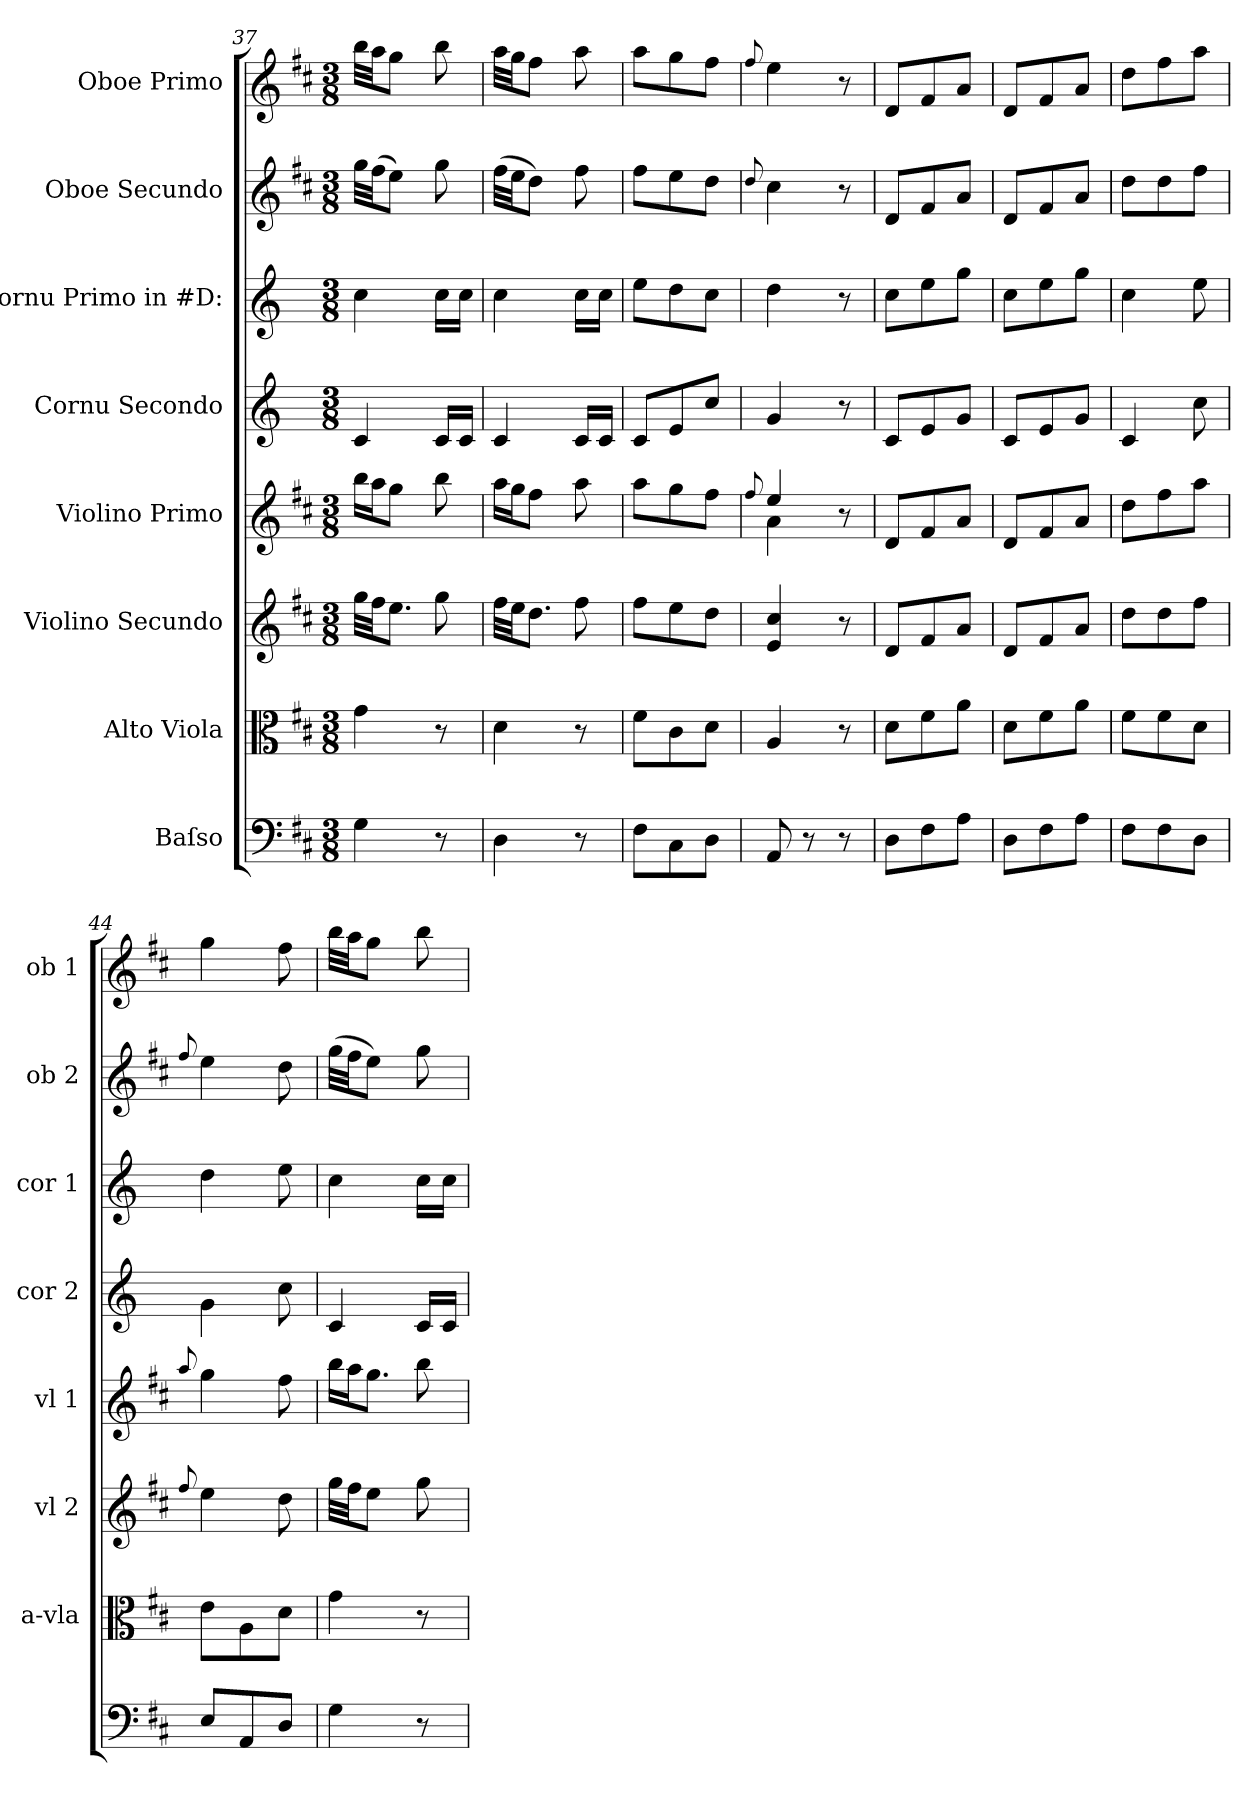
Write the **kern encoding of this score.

**kern	**kern	**kern	**kern	**kern	**kern	**kern	**kern
*part8	*part7	*part6	*part5	*part4	*part3	*part2	*part1
*staff8	*staff7	*staff6	*staff5	*staff4	*staff3	*staff2	*staff1
*I"Baſso	*I"Alto Viola	*I"Violino Secundo	*I"Violino Primo	*I"Cornu Secondo	*I"Cornu Primo in #D:	*I"Oboe Secundo	*I"Oboe Primo
*	*I'a-vla	*I'vl 2	*I'vl 1	*I'cor 2	*I'cor 1	*I'ob 2	*I'ob 1
*clefF4	*clefC3	*clefG2	*clefG2	*clefG2	*clefG2	*clefG2	*clefG2
*	*	*	*	*ITrd6c10	*ITrd6c10	*	*
*k[f#c#]	*k[f#c#]	*k[f#c#]	*k[f#c#]	*k[f#c#]	*k[f#c#]	*k[f#c#]	*k[f#c#]
*D:	*D:	*D:	*D:	*D:	*D:	*D:	*D:
*M3/8	*M3/8	*M3/8	*M3/8	*M3/8	*M3/8	*M3/8	*M3/8
=37	=37	=37	=37	=37	=37	=37	=37
!	!	!	!LO:N:vis=16	!	!	!	!
4G\	4g\	32gg\LLL	32bb\LL	4D/	4d\	32gg\LLL	32bb\LLL
!	!	!	!LO:N:vis=16	!	!	!	!
.	.	32ff#\JJ	32aa\J	.	.	(32ff#\JJ	32aa\JJ
!	!	!	!LO:N:vis=8	!	!	!LO:N:vis=8	!LO:N:vis=8
.	.	8.ee\J	8.gg\J	.	.	8.ee\J)	8.gg\J
8r	8r	8gg\	8bb\	16D/LL	16d\LL	8gg\	8bb\
.	.	.	.	16D/JJ	16d\JJ	.	.
=38	=38	=38	=38	=38	=38	=38	=38
!	!	!	!LO:N:vis=16	!	!	!	!
4D\	4d\	32ff#\LLL	32aa\LL	4D/	4d\	(32ff#\LLL	32aa\LLL
!	!	!	!LO:N:vis=16	!	!	!	!
.	.	32ee\JJ	32gg\J	.	.	32ee\JJ	32gg\JJ
!	!	!	!LO:N:vis=8	!	!	!LO:N:vis=8	!LO:N:vis=8
.	.	8.dd\J	8.ff#\J	.	.	8.dd\J)	8.ff#\J
8r	8r	8ff#\	8aa\	16D/LL	16d\LL	8ff#\	8aa\
.	.	.	.	16D/JJ	16d\JJ	.	.
=39	=39	=39	=39	=39	=39	=39	=39
8F#\L	8f#\L	8ff#\L	8aa\L	8D/L	8f#\L	8ff#\L	8aa\L
8C#\	8c#\	8ee\	8gg\	8F#/	8e\	8ee\	8gg\
8D\J	8d\J	8dd\J	8ff#\J	8d/J	8d\J	8dd\J	8ff#\J
=40	=40	=40	=40	=40	=40	=40	=40
.	.	.	8qqff#/	.	.	8qqdd/	8qqff#/
*	*	*	*^	*	*	*	*
8AA/	4A/	4e/ 4cc#/	4ee/	4a\	4A/	4e\	4cc#\	4ee\
8r	.	.	.	.	.	.	.	.
8r	8r	8r	8r	8ryy	8r	8r	8r	8r
*	*	*	*v	*v	*	*	*	*
=41	=41	=41	=41	=41	=41	=41	=41
8D\L	8d\L	8d/L	8d/L	8D/L	8d\L	8d/L	8d/L
8F#\	8f#\	8f#/	8f#/	8F#/	8f#\	8f#/	8f#/
8A\J	8a\J	8a/J	8a/J	8A/J	8a\J	8a/J	8a/J
=42	=42	=42	=42	=42	=42	=42	=42
8D\L	8d\L	8d/L	8d/L	8D/L	8d\L	8d/L	8d/L
8F#\	8f#\	8f#/	8f#/	8F#/	8f#\	8f#/	8f#/
8A\J	8a\J	8a/J	8a/J	8A/J	8a\J	8a/J	8a/J
=43	=43	=43	=43	=43	=43	=43	=43
8F#\L	8f#\L	8dd\L	8dd\L	4D/	4d\	8dd\L	8dd\L
8F#\	8f#\	8dd\	8ff#\	.	.	8dd\	8ff#\
8D\J	8d\J	8ff#\J	8aa\J	8d\	8f#\	8ff#\J	8aa\J
=44	=44	=44	=44	=44	=44	=44	=44
.	.	8qqff#/	8qqaa/	.	.	8qqff#/	.
8E/L	8e\L	4ee\	4gg\	4A\	4e\	4ee\	4gg\
8AA/	8A\	.	.	.	.	.	.
8D/J	8d\J	8dd\	8ff#\	8d\	8f#\	8dd\	8ff#\
=45	=45	=45	=45	=45	=45	=45	=45
!	!	!	!LO:N:vis=16	!	!	!	!
4G\	4g\	32gg\LLL	32bb\LL	4D/	4d\	(32gg\LLL	32bb\LLL
!	!	!	!LO:N:vis=16	!	!	!	!
.	.	32ff#\JJ	32aa\J	.	.	32ff#\JJ	32aa\JJ
!	!	!LO:N:vis=8	!	!	!	!LO:N:vis=8	!LO:N:vis=8
.	.	8.ee\J	8.gg\J	.	.	8.ee\J)	8.gg\J
8r	8r	8gg\	8bb\	16D/LL	16d\LL	8gg\	8bb\
.	.	.	.	16D/JJ	16d\JJ	.	.
=	=	=	=	=	=	=	=
*-	*-	*-	*-	*-	*-	*-	*-
